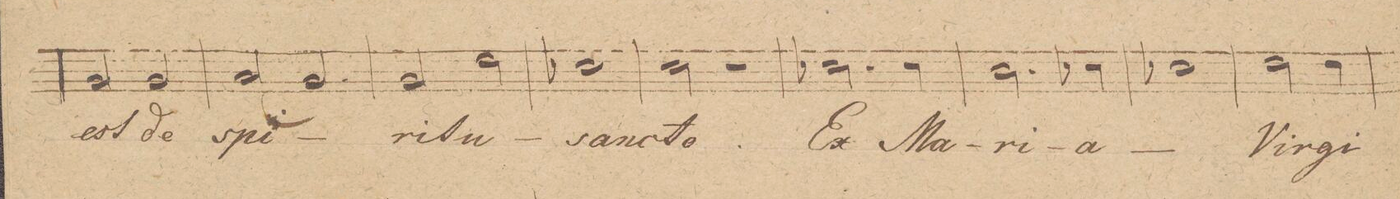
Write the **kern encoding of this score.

**kern	**text	**dynam
*I"Tenore 2do	*	*
*clefC4	*	*
*k[]	*	*
*met(c|)	*	*
*M2/2	*	*
2F/	est	.
2F/	de	.
=44	=44	=44
(2G/	spi-	.
2F/)	.	.
=45	=45	=45
2F/	-ri-	.
2c\	-tu	.
=46	=46	=46
1B-X	sanc-	.
=47	=47	=47
2B\	-to.	.
2r	.	.
=48	=48	=48
2.B-X\	Ex	.
4B-\	Ma-	.
=49	=49	=49
2.A\	-ri-	.
4B-X\	-a	.
=50	=50	=50
1B-X	.	.
=51	=51	=51
2.c\	Vir-	.
4c\	-gi-	.
=52	=52	=52
*-	*-	*-
